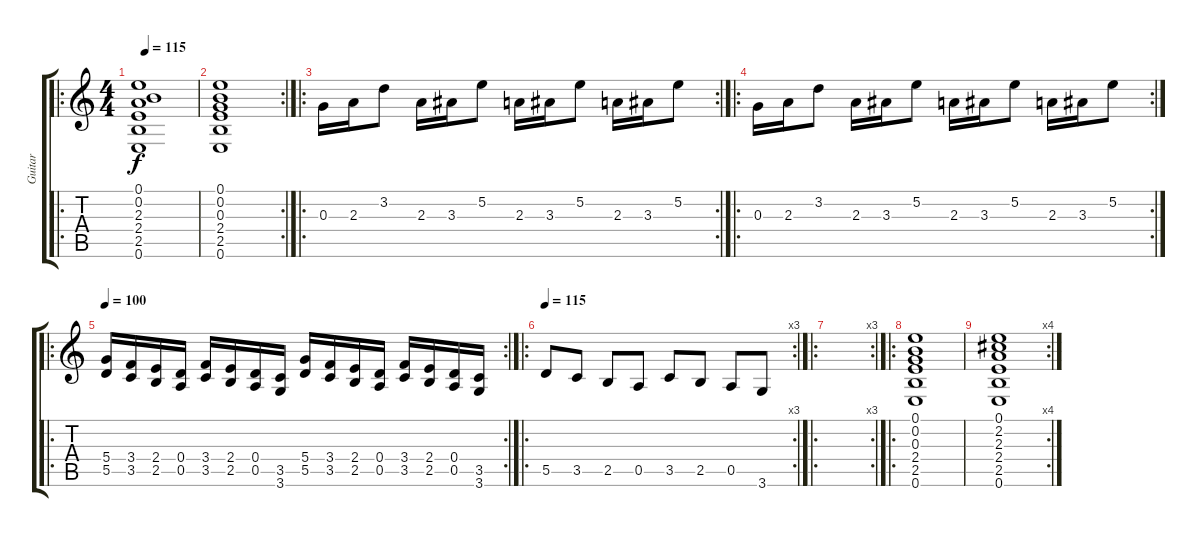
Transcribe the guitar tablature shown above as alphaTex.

\track ("Guitar" "Guitar") {instrument distortionguitar}
\staff {score tabs}
\tuning (E4 B3 G3 D3 A2 E2) {hide}
\ro
\ts (4 4)
\tempo 115
\clef g2
\ks c
(0.1 0.2 2.3 2.4 2.5 0.6).1{dy f instrument distortionguitar} |
\rc 2
(0.1 0.2 0.3 2.4 2.5 0.6).1 |
\ro
\rc 2
0.3.16 2.3.16 3.2.8 2.3.16 3.3.16 5.2.8 2.3.16 3.3.16 5.2.8 2.3.16 3.3.16 5.2.8 |
\ro
\rc 2
0.3.16 2.3.16 3.2.8 2.3.16 3.3.16 5.2.8 2.3.16 3.3.16 5.2.8 2.3.16 3.3.16 5.2.8 |
\ro
\rc 2
\tempo 100
(5.4 5.5).16 (3.4 3.5).16 (2.4 2.5).16 (0.4 0.5).16 (3.4 3.5).16 (2.4 2.5).16 (0.4 0.5).16 (3.5 3.6).16 (5.4 5.5).16 (3.4 3.5).16 (2.4 2.5).16 (0.4 0.5).16 (3.4 3.5).16 (2.4 2.5).16 (0.4 0.5).16 (3.5 3.6).16 |
\ro
\rc 3
\tempo 115
5.5.8 3.5.8 2.5.8 0.5.8 3.5.8 2.5.8 0.5.8 3.6.8 |
\ro
\rc 3
|
\ro
(0.1 0.2 0.3 2.4 2.5 0.6).1 |
\rc 4
(0.1 2.2 2.3 2.4 2.5 0.6).1
